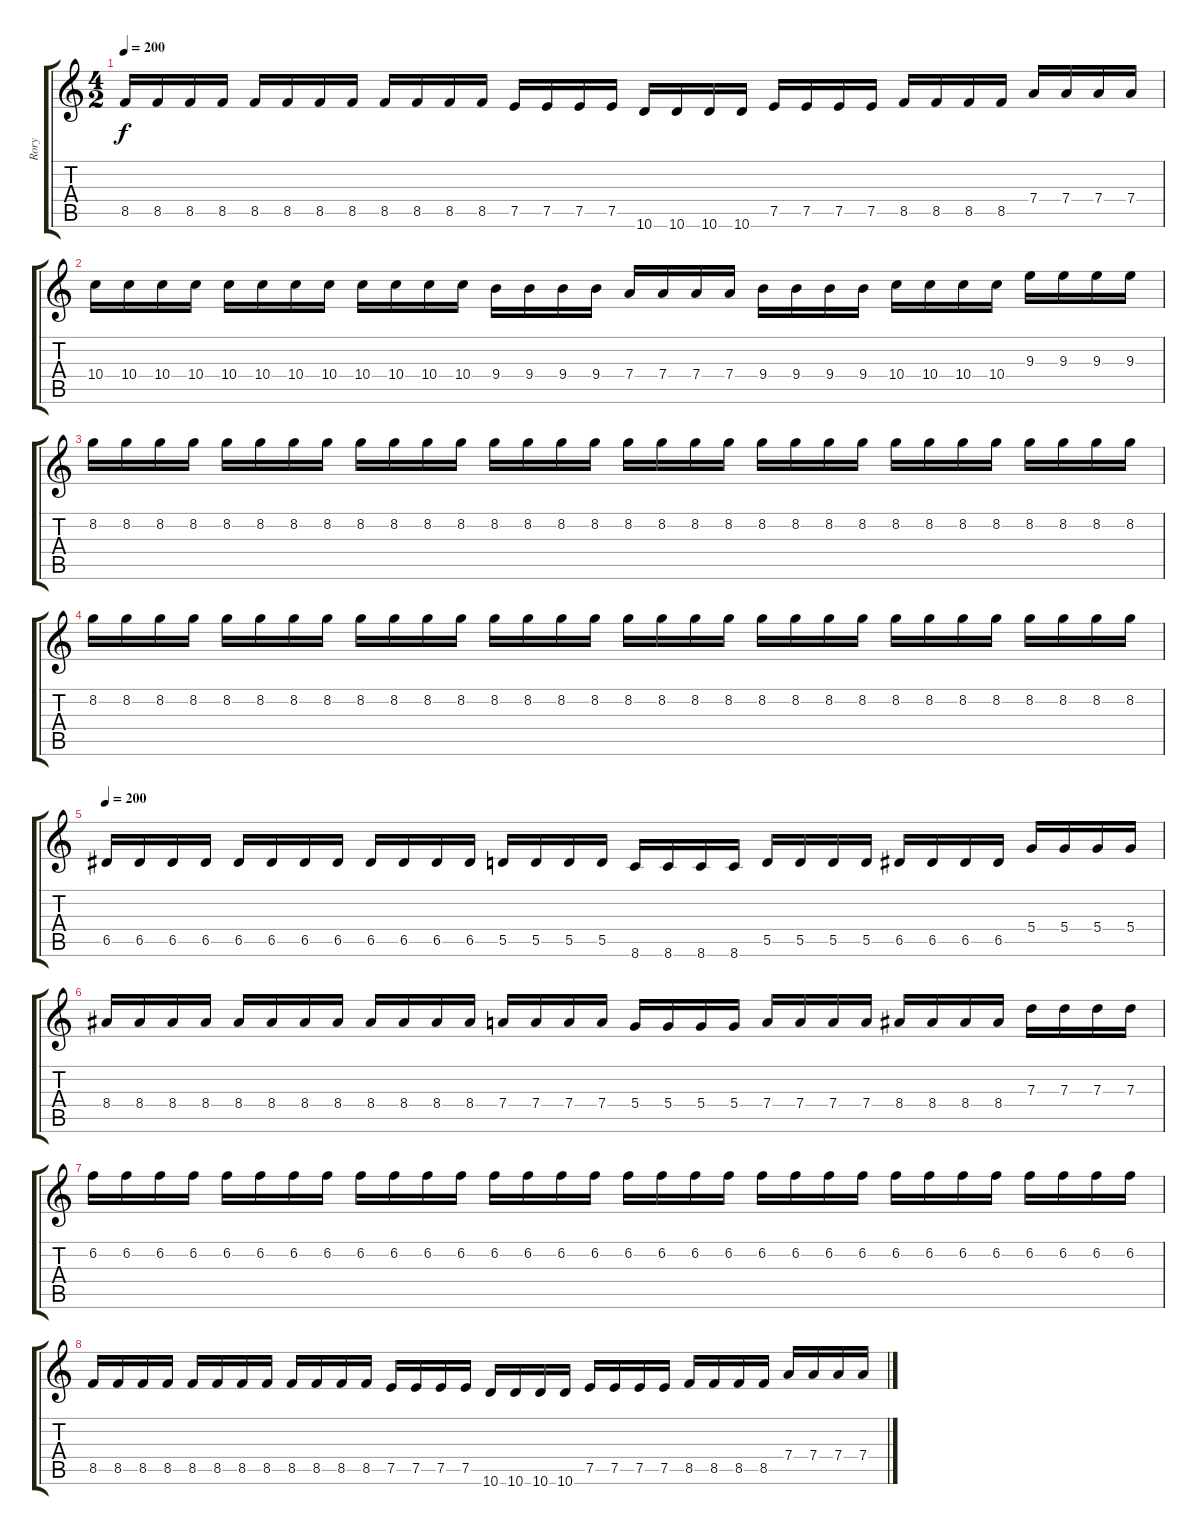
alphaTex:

\track ("Rory" "Rory") {instrument distortionguitar}
\staff {score tabs}
\tuning (E4 B3 G3 D3 A2 E2) {hide}
\ts (4 2)
\tempo 200
\clef g2
\ks c
8.5.16{dy f} 8.5.16 8.5.16 8.5.16 8.5.16 8.5.16 8.5.16 8.5.16 8.5.16 8.5.16 8.5.16 8.5.16 7.5.16 7.5.16 7.5.16 7.5.16 10.6.16 10.6.16 10.6.16 10.6.16 7.5.16 7.5.16 7.5.16 7.5.16 8.5.16 8.5.16 8.5.16 8.5.16 7.4.16 7.4.16 7.4.16 7.4.16 |
10.4.16 10.4.16 10.4.16 10.4.16 10.4.16 10.4.16 10.4.16 10.4.16 10.4.16 10.4.16 10.4.16 10.4.16 9.4.16 9.4.16 9.4.16 9.4.16 7.4.16 7.4.16 7.4.16 7.4.16 9.4.16 9.4.16 9.4.16 9.4.16 10.4.16 10.4.16 10.4.16 10.4.16 9.3.16 9.3.16 9.3.16 9.3.16 |
8.2.16 8.2.16 8.2.16 8.2.16 8.2.16 8.2.16 8.2.16 8.2.16 8.2.16 8.2.16 8.2.16 8.2.16 8.2.16 8.2.16 8.2.16 8.2.16 8.2.16 8.2.16 8.2.16 8.2.16 8.2.16 8.2.16 8.2.16 8.2.16 8.2.16 8.2.16 8.2.16 8.2.16 8.2.16 8.2.16 8.2.16 8.2.16 |
8.2.16 8.2.16 8.2.16 8.2.16 8.2.16 8.2.16 8.2.16 8.2.16 8.2.16 8.2.16 8.2.16 8.2.16 8.2.16 8.2.16 8.2.16 8.2.16 8.2.16 8.2.16 8.2.16 8.2.16 8.2.16 8.2.16 8.2.16 8.2.16 8.2.16 8.2.16 8.2.16 8.2.16 8.2.16 8.2.16 8.2.16 8.2.16 |
\tempo 200
6.5.16 6.5.16 6.5.16 6.5.16 6.5.16 6.5.16 6.5.16 6.5.16 6.5.16 6.5.16 6.5.16 6.5.16 5.5.16 5.5.16 5.5.16 5.5.16 8.6.16 8.6.16 8.6.16 8.6.16 5.5.16 5.5.16 5.5.16 5.5.16 6.5.16 6.5.16 6.5.16 6.5.16 5.4.16 5.4.16 5.4.16 5.4.16 |
8.4.16 8.4.16 8.4.16 8.4.16 8.4.16 8.4.16 8.4.16 8.4.16 8.4.16 8.4.16 8.4.16 8.4.16 7.4.16 7.4.16 7.4.16 7.4.16 5.4.16 5.4.16 5.4.16 5.4.16 7.4.16 7.4.16 7.4.16 7.4.16 8.4.16 8.4.16 8.4.16 8.4.16 7.3.16 7.3.16 7.3.16 7.3.16 |
6.2.16 6.2.16 6.2.16 6.2.16 6.2.16 6.2.16 6.2.16 6.2.16 6.2.16 6.2.16 6.2.16 6.2.16 6.2.16 6.2.16 6.2.16 6.2.16 6.2.16 6.2.16 6.2.16 6.2.16 6.2.16 6.2.16 6.2.16 6.2.16 6.2.16 6.2.16 6.2.16 6.2.16 6.2.16 6.2.16 6.2.16 6.2.16 |
8.5.16 8.5.16 8.5.16 8.5.16 8.5.16 8.5.16 8.5.16 8.5.16 8.5.16 8.5.16 8.5.16 8.5.16 7.5.16 7.5.16 7.5.16 7.5.16 10.6.16 10.6.16 10.6.16 10.6.16 7.5.16 7.5.16 7.5.16 7.5.16 8.5.16 8.5.16 8.5.16 8.5.16 7.4.16 7.4.16 7.4.16 7.4.16
